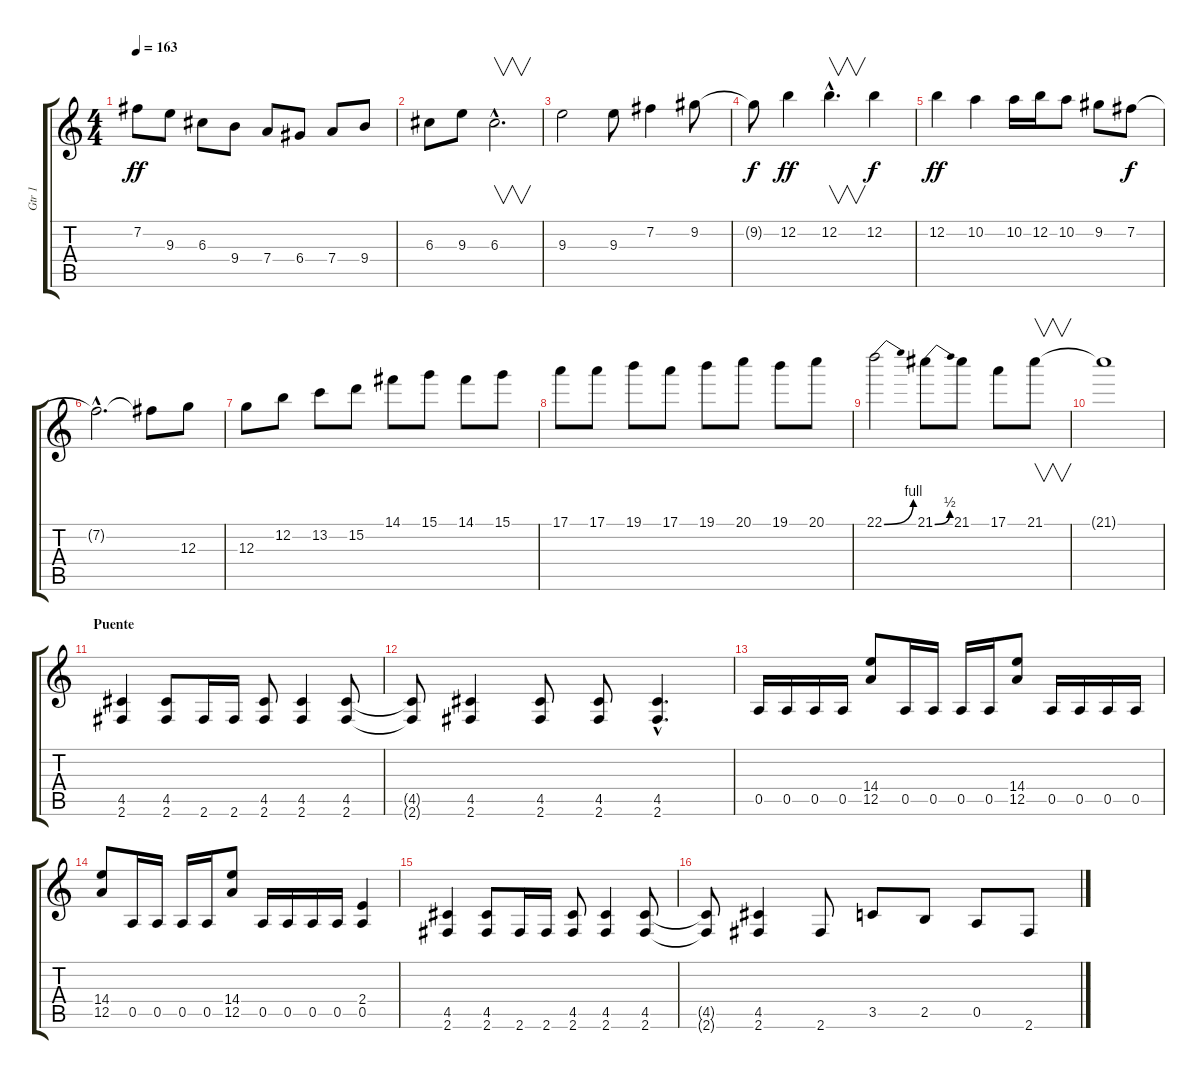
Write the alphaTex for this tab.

\track ("Gtr 1" "Gtr 1") {instrument distortionguitar}
\staff {score tabs}
\tuning (E4 B3 G3 D3 A2 E2) {hide}
\ts (4 4)
\tempo 163
\clef g2
\ks c
7.2.8{dy ff} 9.3.8 6.3.8 9.4.8 7.4.8 6.4.8 7.4.8 9.4.8 |
6.3.8 9.3.8 6.3{hac}.2{v d} |
9.3.2 9.3.8 7.2.4 9.2.8 |
9.2{t}.8{dy f} 12.2.4{dy ff} 12.2{hac}.4{v d} 12.2.4{dy f} |
12.2.4{dy ff} 10.2.4 10.2.16 12.2.16 10.2.8 9.2.8 7.2.8{dy f} |
7.2{hac t}.2{d} 7.2{t}.8 12.3.8 |
12.3.8 12.2.8 13.2.8 15.2.8 14.1.8 15.1.8 14.1.8 15.1.8 |
17.1.8 17.1.8 19.1.8 17.1.8 19.1.8 20.1.8 19.1.8 20.1.8 |
22.1{be (bend 0 0 60 4)}.2 21.1{be (bend 0 0 60 2)}.8 21.1.8 17.1.8 21.1.8{v} |
21.1{t}.1 |
\section ("" "Puente")
(4.5 2.6).4 (4.5 2.6).8 2.6.16 2.6.16 (4.5 2.6).8 (4.5 2.6).4 (4.5 2.6).8 |
(4.5{t} 2.6{t}).8 (4.5 2.6).4 (4.5 2.6).8 (4.5 2.6).8 (4.5{hac} 2.6{hac}).4{d} |
0.5.16 0.5.16 0.5.16 0.5.16 (14.4 12.5).8 0.5.16 0.5.16 0.5.16 0.5.16 (14.4 12.5).8 0.5.16 0.5.16 0.5.16 0.5.16 |
(14.4 12.5).8 0.5.16 0.5.16 0.5.16 0.5.16 (14.4 12.5).8 0.5.16 0.5.16 0.5.16 0.5.16 (2.4 0.5).4 |
(4.5 2.6).4 (4.5 2.6).8 2.6.16 2.6.16 (4.5 2.6).8 (4.5 2.6).4 (4.5 2.6).8 |
(4.5{t} 2.6{t}).8 (4.5 2.6).4 2.6.8 3.5.8 2.5.8 0.5.8 2.6.8
